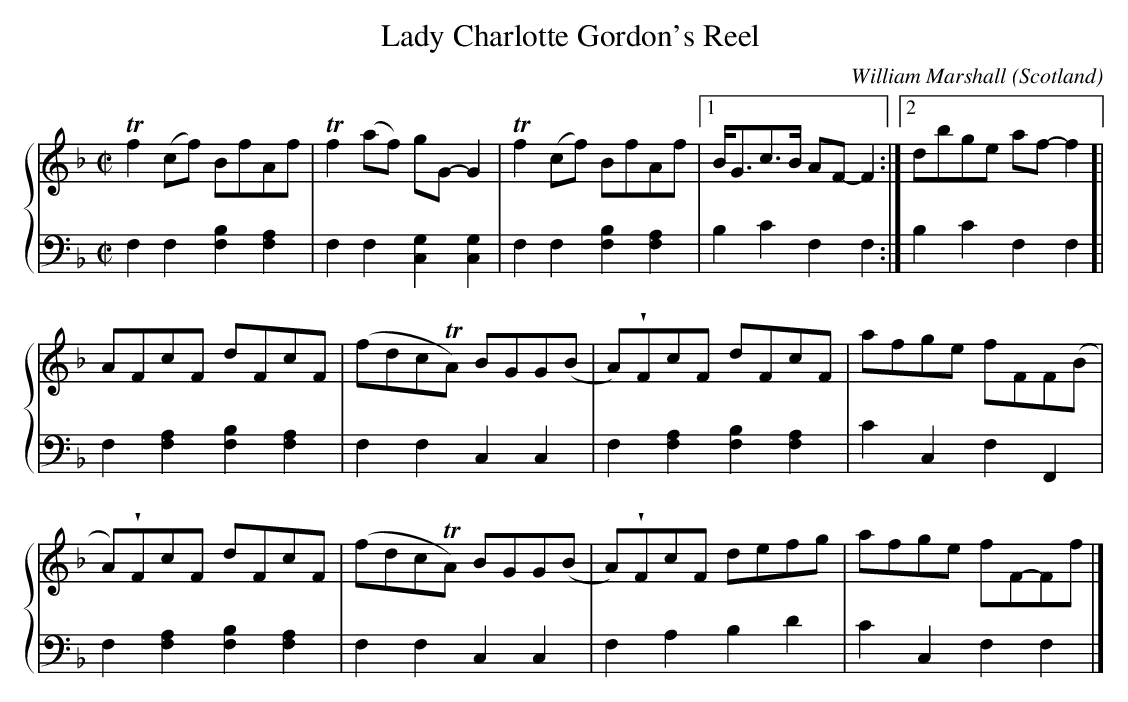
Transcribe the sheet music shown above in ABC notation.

X:1
T:Lady Charlotte Gordon's Reel
C:William Marshall
L:1/8
M:C|
O:Scotland
K:F major
%%staves {1 2}
V:1
!trill!f2 (cf) BfAf | !trill!f2 (af) gG- G2 | !trill!f2 (cf) BfAf |1 B<Gc>B AF- F2 :|2 dbge af- f2 [|
AFcF dFcF | (fdc!trill!A) BGG(B | A)!wedge!FcF dFcF | afge fFF(B |
A)!wedge!FcF dFcF | (fdc!trill!A) BGG(B | A)!wedge!FcF defg | afge fF-Ff |]
V:2 clef=bass octave=-2
L:1/4
ff[fb][fa] | ff[cg][cg] | ff[fb][fa] | bc'ff :| bc'ff [| \
f[fa][fb][fa] | ffcc | f[fa][fb][fa] | c'cfF | f[fa][fb][fa] | ffcc | fabd' | c'cff |]
